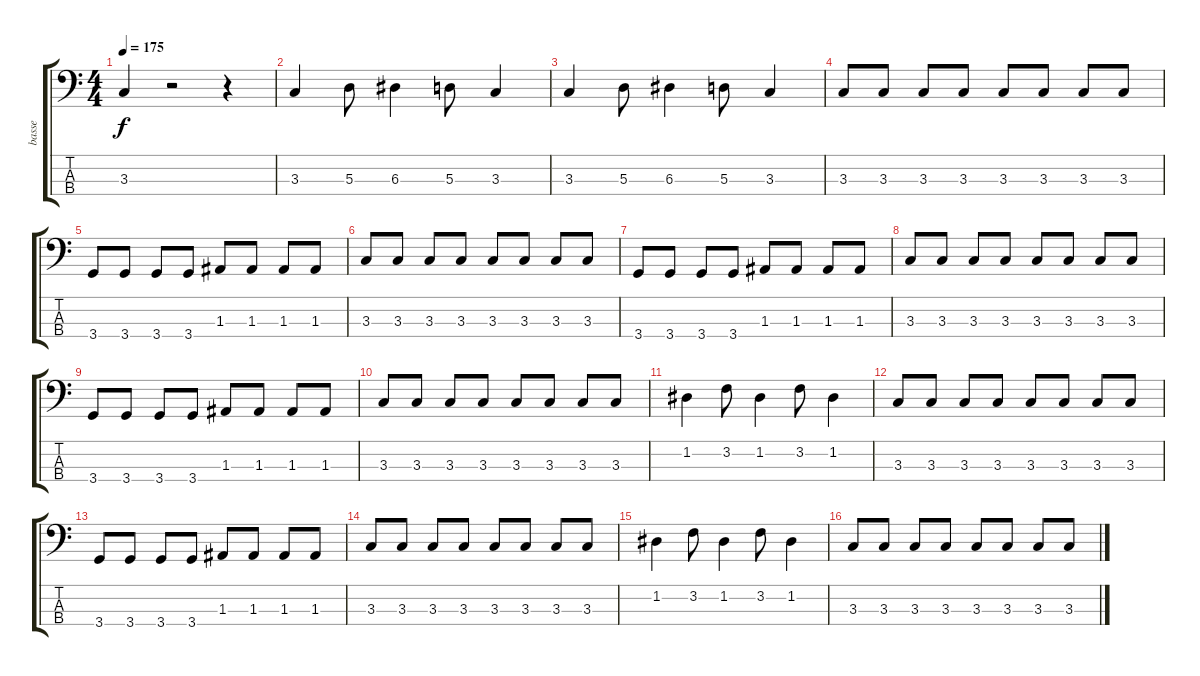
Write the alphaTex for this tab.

\track ("basse" "basse") {instrument electricbasspick}
\staff {score tabs}
\tuning (G2 D2 A1 E1) {hide}
\ts (4 4)
\tempo 175
\clef f4
\ks c
3.3.4{dy f} r.2 r.4 |
3.3.4 5.3.8 6.3.4 5.3.8 3.3.4 |
3.3.4 5.3.8 6.3.4 5.3.8 3.3.4 |
3.3.8 3.3.8 3.3.8 3.3.8 3.3.8 3.3.8 3.3.8 3.3.8 |
3.4.8 3.4.8 3.4.8 3.4.8 1.3.8 1.3.8 1.3.8 1.3.8 |
3.3.8 3.3.8 3.3.8 3.3.8 3.3.8 3.3.8 3.3.8 3.3.8 |
3.4.8 3.4.8 3.4.8 3.4.8 1.3.8 1.3.8 1.3.8 1.3.8 |
3.3.8 3.3.8 3.3.8 3.3.8 3.3.8 3.3.8 3.3.8 3.3.8 |
3.4.8 3.4.8 3.4.8 3.4.8 1.3.8 1.3.8 1.3.8 1.3.8 |
3.3.8 3.3.8 3.3.8 3.3.8 3.3.8 3.3.8 3.3.8 3.3.8 |
1.2.4 3.2.8 1.2.4 3.2.8 1.2.4 |
3.3.8 3.3.8 3.3.8 3.3.8 3.3.8 3.3.8 3.3.8 3.3.8 |
3.4.8 3.4.8 3.4.8 3.4.8 1.3.8 1.3.8 1.3.8 1.3.8 |
3.3.8 3.3.8 3.3.8 3.3.8 3.3.8 3.3.8 3.3.8 3.3.8 |
1.2.4 3.2.8 1.2.4 3.2.8 1.2.4 |
3.3.8 3.3.8 3.3.8 3.3.8 3.3.8 3.3.8 3.3.8 3.3.8
